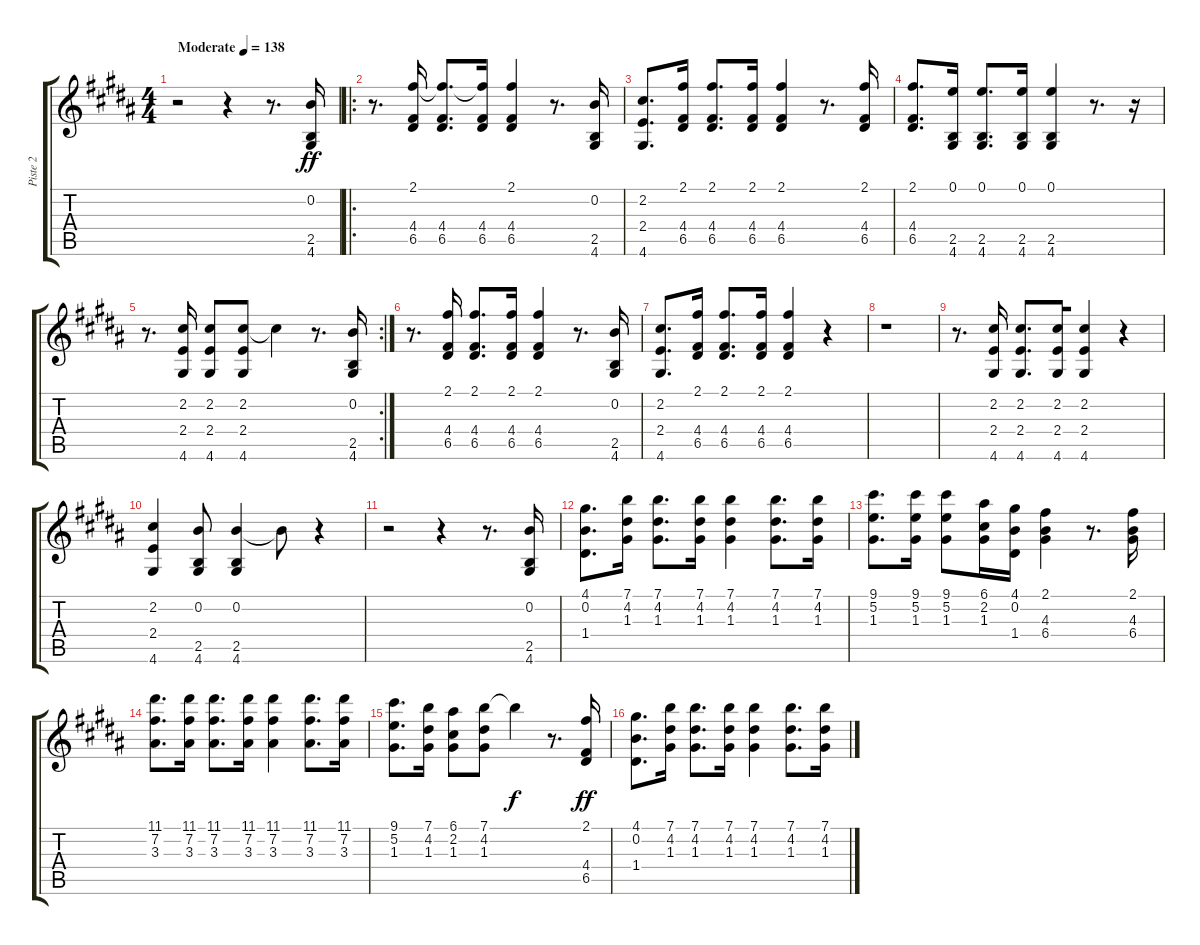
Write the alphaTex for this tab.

\track ("Piste 2" "Piste 2") {instrument acousticguitarsteel}
\staff {score tabs}
\tuning (E4 B3 G3 D3 A2 E2) {hide}
\ts (4 4)
\tempo (138 "Moderate")
\clef g2
\ks b
r.2{dy ff instrument acousticguitarsteel} r.4 r.8{d} (0.2 2.5 4.6).16 |
\ro
r.8{d} (2.1 4.4 6.5).16 (2.1{t} 4.4 6.5).8{d} (2.1{t} 4.4 6.5).16 (2.1 4.4 6.5).4 r.8{d} (0.2 2.5 4.6).16 |
(2.2 2.4 4.6).8{d} (2.1 4.4 6.5).16 (2.1 4.4 6.5).8{d beam merge} (2.1 4.4 6.5).16 (2.1 4.4 6.5).4 r.8{d} (2.1 4.4 6.5).16 |
(2.1 4.4 6.5).8{d} (0.1 2.5 4.6).16 (0.1 2.5 4.6).8{d beam merge} (0.1 2.5 4.6).16 (0.1 2.5 4.6).4{beam split} r.8{d beam merge} r.16 |
\rc 2
r.8{d} (2.2 2.4 4.6).16 (2.2 2.4 4.6).8 (2.2 2.4 4.6).8 2.2{t}.4 r.8{d} (0.2 2.5 4.6).16 |
r.8{d} (2.1 4.4 6.5).16 (2.1 4.4 6.5).8{d} (2.1 4.4 6.5).16 (2.1 4.4 6.5).4 r.8{d} (0.2 2.5 4.6).16 |
(2.2 2.4 4.6).8{d} (2.1 4.4 6.5).16 (2.1 4.4 6.5).8{d} (2.1 4.4 6.5).16 (2.1 4.4 6.5).4 r.4 |
r.1 |
r.8{d} (2.2 2.4 4.6).16 (2.2 2.4 4.6).8{d} (2.2 2.4 4.6).16{beam merge} (2.2 2.4 4.6).4 r.4 |
(2.2 2.4 4.6).4 (0.2 2.5 4.6).8 (0.2 2.5 4.6).4 0.2{t}.8 r.4 |
r.2 r.4 r.8{d} (0.2 2.5 4.6).16 |
(4.1 0.2 1.4).8{d} (7.1 4.2 1.3).16 (7.1 4.2 1.3).8{d} (7.1 4.2 1.3).16 (7.1 4.2 1.3).4 (7.1 4.2 1.3).8{d} (7.1 4.2 1.3).16 |
(9.1 5.2 1.3).8{d} (9.1 5.2 1.3).16 (9.1 5.2 1.3).8 (6.1 2.2 1.3).16 (4.1 0.2 1.4).16 (2.1 4.3 6.4).4 r.8{d} (2.1 4.3 6.4).16 |
(11.1 7.2 3.3).8{d} (11.1 7.2 3.3).16 (11.1 7.2 3.3).8{d} (11.1 7.2 3.3).16 (11.1 7.2 3.3).4 (11.1 7.2 3.3).8{d} (11.1 7.2 3.3).16 |
(9.1 5.2 1.3).8{d} (7.1 4.2 1.3).16 (6.1 2.2 1.3).8 (7.1 4.2 1.3).8 7.1{t}.4{dy f} r.8{d} (2.1 4.4 6.5).16{dy ff} |
(4.1 0.2 1.4).8{d} (7.1 4.2 1.3).16 (7.1 4.2 1.3).8{d} (7.1 4.2 1.3).16 (7.1 4.2 1.3).4 (7.1 4.2 1.3).8{d} (7.1 4.2 1.3).16
